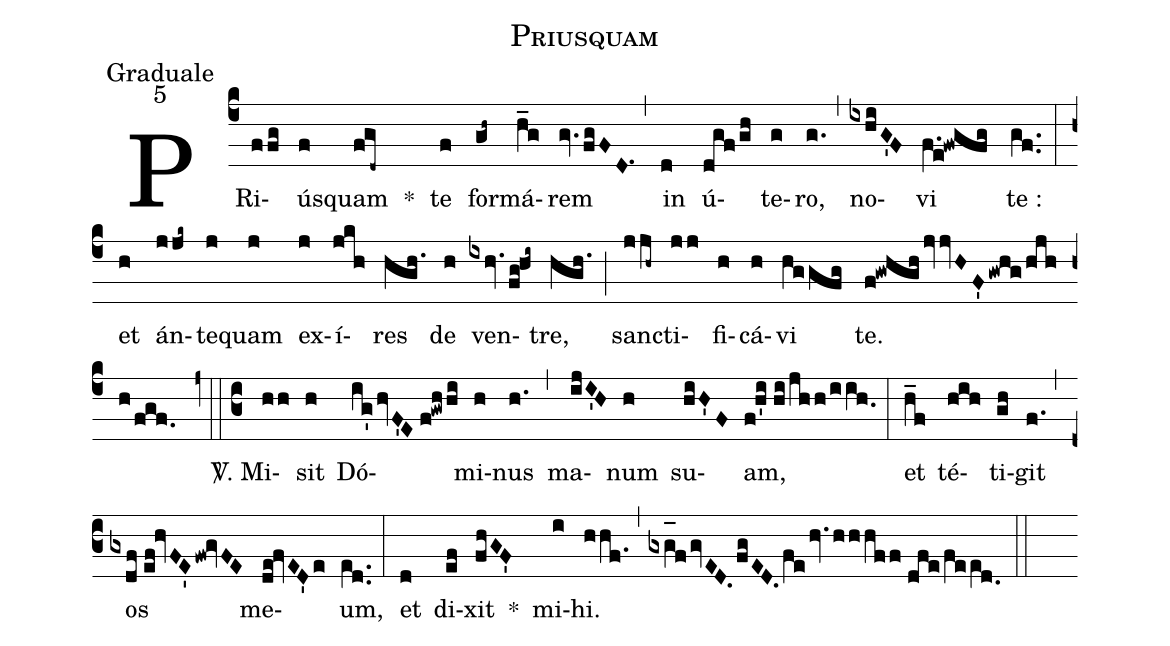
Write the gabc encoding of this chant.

name:Priusquam;
office-part:Graduale;
mode:5;
%%
(c4) PRi(ffg)ús(f)quam(fgd~) *() te(f) for(gh~)má(h_g)rem(gv.fgFD.1) (,) in(d) ú(dgf/gh)te(g)ro,(g.) (,) no(ixhiG'F)vi(f.e!fwgfg) te :(gf..) (:) et(h) án(jjk~)te(j)quam(j) ex(j)í(jkh)res(hgh.) de(h) ven(ixhv.fg!hi~)tre,(hgh.) (;) san(jjh~)cti(jj)fi(h)cá(h)vi(hggfg) te.(f!gwhghjvvHF'gwhg/hjhh/fgf.) (z0::c3) <sp>V/</sp>. Mi(hh)sit(h) Dó(ig'hvF'E//f!gwhhi)mi(h)nus(h.) (,) ma(ijI'H)num(h) su(hiH'F)am,(f!h'i//hi/jhh/iih.0) (:) et(h_f) té(hih)ti(gh)git(f.) (,) os(gxdf//ef!hvFE'fw!gvFE) me(de!fvED'e)um,(e[ll:1]d..) (:) et(d) di(ef)xit(fhGF') *() mi(i)hi.(hhf.) (,) (gxg_[oh:h]fgvED.fgED.fehv.hhhff//dfe/!fee[ll:1]d.0) (::)
